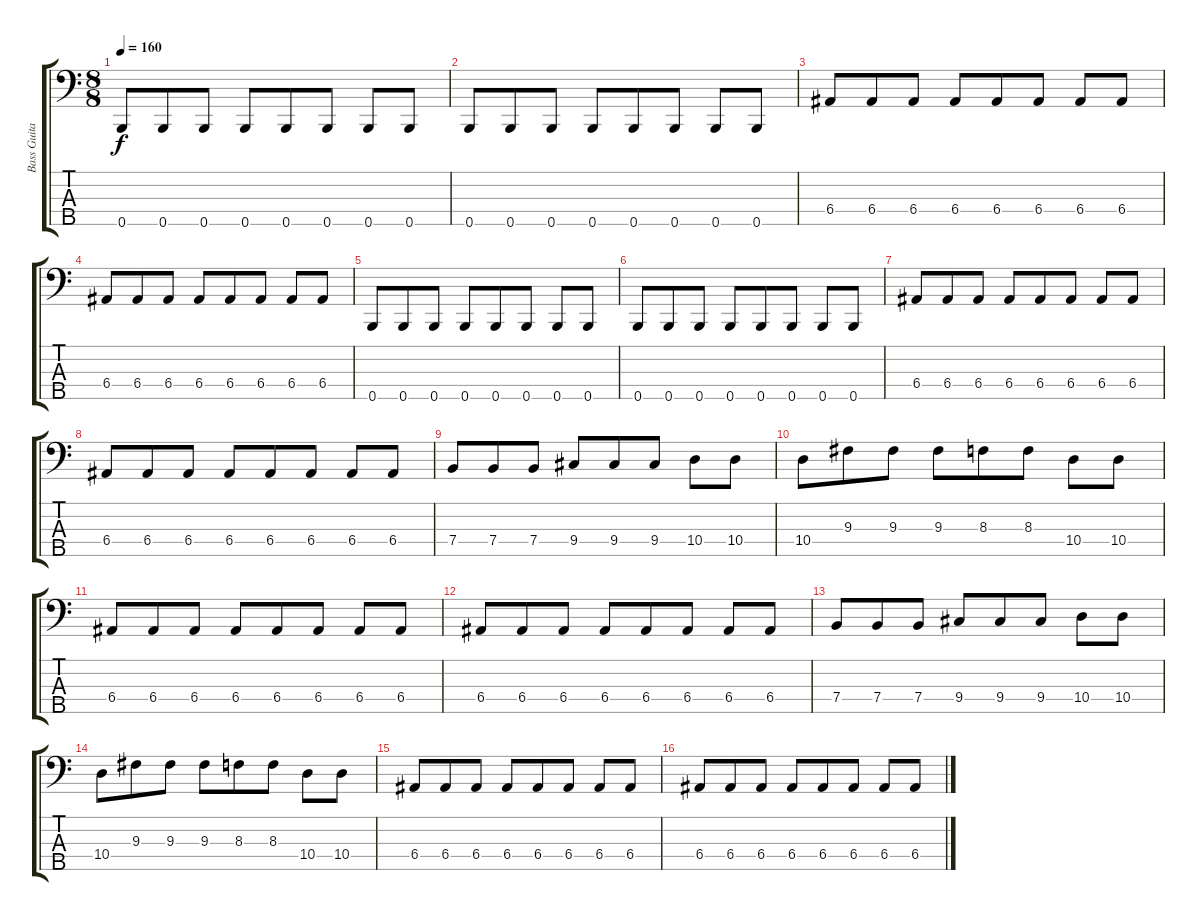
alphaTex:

\track ("Bass Guitar" "Bass Guita") {instrument electricbasspick}
\staff {score tabs}
\tuning (G2 D2 A1 E1 B0) {hide}
\ts (8 8)
\tempo 160
\clef f4
\ks c
0.5.8{dy f} 0.5.8 0.5.8 0.5.8 0.5.8 0.5.8 0.5.8 0.5.8 |
0.5.8 0.5.8 0.5.8 0.5.8 0.5.8 0.5.8 0.5.8 0.5.8 |
6.4.8 6.4.8 6.4.8 6.4.8 6.4.8 6.4.8 6.4.8 6.4.8 |
6.4.8 6.4.8 6.4.8 6.4.8 6.4.8 6.4.8 6.4.8 6.4.8 |
0.5.8 0.5.8 0.5.8 0.5.8 0.5.8 0.5.8 0.5.8 0.5.8 |
0.5.8 0.5.8 0.5.8 0.5.8 0.5.8 0.5.8 0.5.8 0.5.8 |
6.4.8 6.4.8 6.4.8 6.4.8 6.4.8 6.4.8 6.4.8 6.4.8 |
6.4.8 6.4.8 6.4.8 6.4.8 6.4.8 6.4.8 6.4.8 6.4.8 |
7.4.8 7.4.8 7.4.8 9.4.8 9.4.8 9.4.8 10.4.8 10.4.8 |
10.4.8 9.3.8 9.3.8 9.3.8 8.3.8 8.3.8 10.4.8 10.4.8 |
6.4.8 6.4.8 6.4.8 6.4.8 6.4.8 6.4.8 6.4.8 6.4.8 |
6.4.8 6.4.8 6.4.8 6.4.8 6.4.8 6.4.8 6.4.8 6.4.8 |
7.4.8 7.4.8 7.4.8 9.4.8 9.4.8 9.4.8 10.4.8 10.4.8 |
10.4.8 9.3.8 9.3.8 9.3.8 8.3.8 8.3.8 10.4.8 10.4.8 |
6.4.8 6.4.8 6.4.8 6.4.8 6.4.8 6.4.8 6.4.8 6.4.8 |
6.4.8 6.4.8 6.4.8 6.4.8 6.4.8 6.4.8 6.4.8 6.4.8
